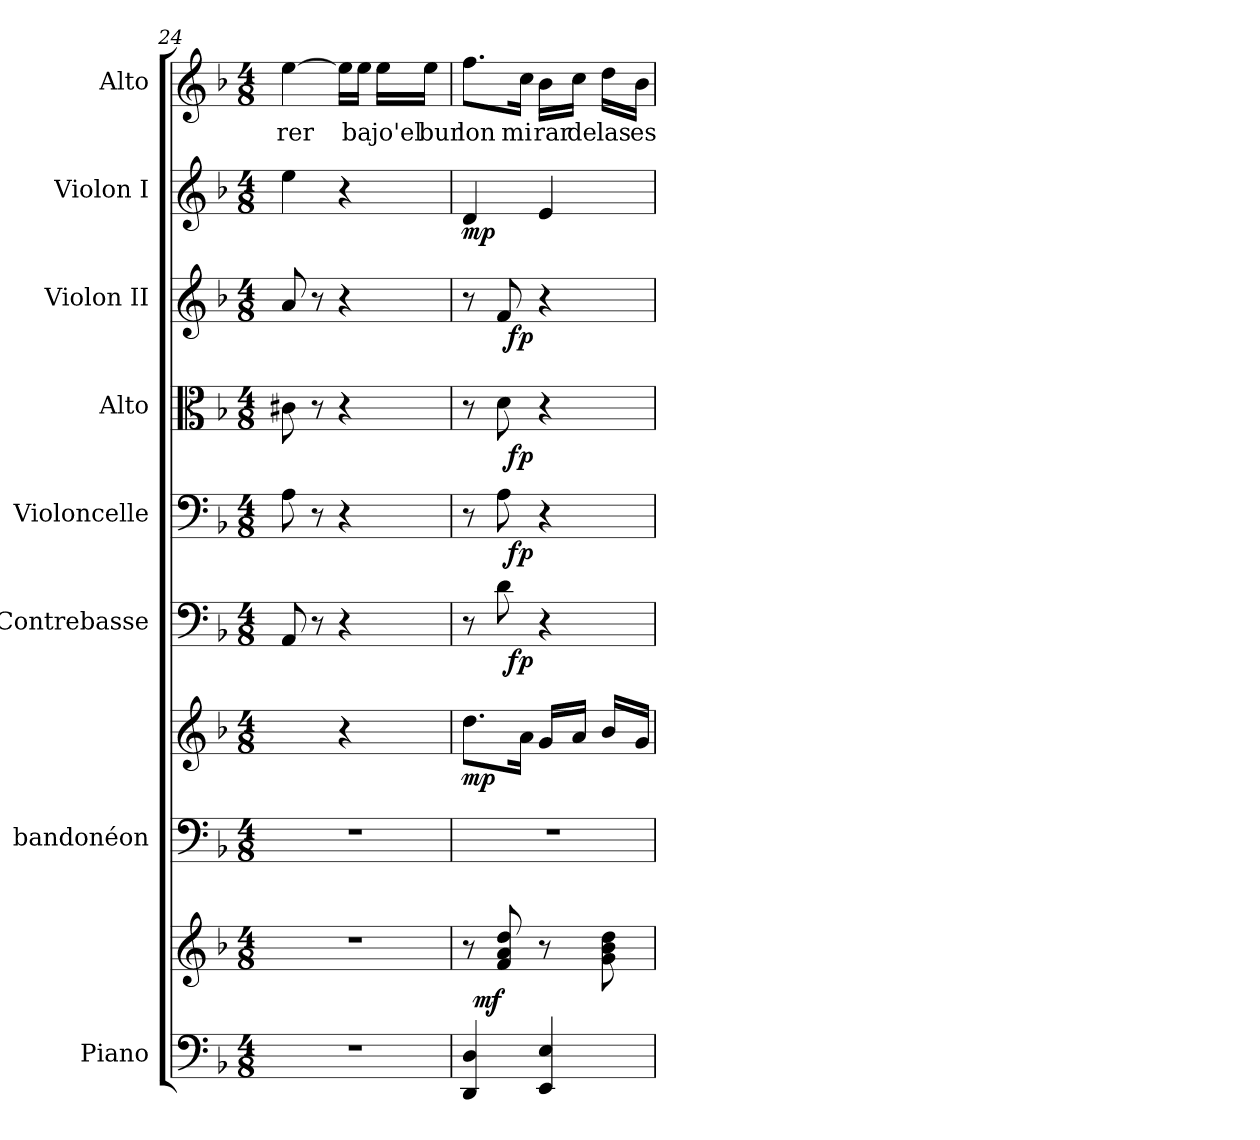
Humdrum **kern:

**kern	**kern	**dynam	**kern	**kern	**dynam	**kern	**dynam	**kern	**dynam	**kern	**dynam	**kern	**dynam	**kern	**dynam	**kern	**text
*part8	*part8	*part8	*part7	*part7	*part7	*part6	*part6	*part5	*part5	*part4	*part4	*part3	*part3	*part2	*part2	*part1	*part1
*staff10	*staff9	*staff9/10	*staff8	*staff7	*staff7/8	*staff6	*staff6	*staff5	*staff5	*staff4	*staff4	*staff3	*staff3	*staff2	*staff2	*staff1	*staff1
*I"Piano	*	*	*I"bandonéon	*	*	*I"Contrebasse	*	*I"Violoncelle	*	*I"Alto	*	*I"Violon II	*	*I"Violon I	*	*I"Alto	*
*I'Pno. 2	*	*	*I'bando.	*	*	*I'Cb.	*	*I'Vc.	*	*I'A	*	*I'Vln. II	*	*I'Vln. I	*	*I'A	*
!!LO:PB:g=z
*clefF4	*clefG2	*	*clefF4	*clefG2	*	*clefF4	*	*clefF4	*	*clefC3	*	*clefG2	*	*clefG2	*	*clefG2	*
*	*	*	*	*	*	*ITrd7c12	*	*	*	*	*	*	*	*	*	*	*
*k[b-]	*k[b-]	*	*k[b-]	*k[b-]	*	*k[b-]	*	*k[b-]	*	*k[b-]	*	*k[b-]	*	*k[b-]	*	*k[b-]	*
*d:	*d:	*	*d:	*d:	*	*d:	*	*d:	*	*d:	*	*d:	*	*d:	*	*d:	*
*M4/8	*M4/8	*	*M4/8	*M4/8	*	*M4/8	*	*M4/8	*	*M4/8	*	*M4/8	*	*M4/8	*	*M4/8	*
=24	=24	=24	=24	=24	=24	=24	=24	=24	=24	=24	=24	=24	=24	=24	=24	=24	=24
!	!	!	!	!	!	!	!	!	!	!	!	!	!	!	!	!	!LO:LY:b
2r	2r	.	2r	4a/yy	.	8AAA/	.	8A\	.	8c#X\	.	8a/	.	4ee\	.	[4ee\	rer
.	.	.	.	.	.	8r	.	8r	.	8r	.	8r	.	.	.	.	.
.	.	.	.	4r	.	4r	.	4r	.	4r	.	4r	.	4r	.	16ee\LL]	.
!	!	!	!	!	!	!	!	!	!	!	!	!	!	!	!	!	!LO:LY:b
.	.	.	.	.	.	.	.	.	.	.	.	.	.	.	.	16ee\JJ	ba
!	!	!	!	!	!	!	!	!	!	!	!	!	!	!	!	!	!LO:LY:b
.	.	.	.	.	.	.	.	.	.	.	.	.	.	.	.	16ee\LL	jo'el
!	!	!	!	!	!	!	!	!	!	!	!	!	!	!	!	!	!LO:LY:b
.	.	.	.	.	.	.	.	.	.	.	.	.	.	.	.	16ee\JJ	bur
=25	=25	=25	=25	=25	=25	=25	=25	=25	=25	=25	=25	=25	=25	=25	=25	=25	=25
!	!	!	!	!	!	!	!	!	!	!	!	!LO:TX:a:t=arco	!	!	!	!	!
!	!	!	!	!	!	!	!	!	!	!LO:TX:a:t=arco	!	!	!	!	!	!	!
!	!	!	!	!	!	!	!	!LO:TX:a:t=arco	!	!	!	!	!	!	!	!	!
!	!	!	!	!	!	!LO:TX:a:t=arco	!	!	!	!	!	!	!	!	!	!	!
!	!	!	!	!	!LO:DY:b	!	!	!	!	!	!	!	!	!	!LO:DY:b	!	!LO:LY:b
*^	*	*	*	*	*	*^	*	*^	*	*^	*	*^	*	*	*	*	*
4DD/ 4D/	32ryy	8r	.	2r	8.dd\L	mp	8r	8ryy	.	8r	8ryy	.	8r	8ryy	.	8r	8ryy	.	4d/	mp	8.ff\L	lon
!	!	!	!LO:DY:a=2	!	!	!	!	!	!	!	!	!	!	!	!	!	!	!	!	!	!	!
.	4...ryy	.	mf	.	.	.	.	.	.	.	.	.	.	.	.	.	.	.	.	.	.	.
.	.	8f/ 8a/ 8dd/	.	.	.	.	8D\	32ryy	.	8A\	32ryy	.	8d\	32ryy	.	8f/	32ryy	.	.	.	.	.
!	!	!	!	!	!	!	!	!	!LO:DY:b	!	!	!LO:DY:b	!	!	!LO:DY:b	!	!	!LO:DY:b	!	!	!	!
.	.	.	.	.	.	.	.	4ryy	fp	.	4ryy	fp	.	4ryy	fp	.	4ryy	fp	.	.	.	.
!	!	!	!	!	!	!	!	!	!	!	!	!	!	!	!	!	!	!	!	!	!	!LO:LY:b
.	.	.	.	.	16a\Jk	.	.	.	.	.	.	.	.	.	.	.	.	.	.	.	16cc\Jk	mi
!	!	!	!	!	!	!	!	!	!	!	!	!	!	!	!	!	!	!	!	!	!	!LO:LY:b
4EE/ 4E/	.	8r	.	.	16g/LL	.	4r	.	.	4r	.	.	4r	.	.	4r	.	.	4e/	.	16b-\LL	rar
!	!	!	!	!	!	!	!	!	!	!	!	!	!	!	!	!	!	!	!	!	!	!LO:LY:b
.	.	.	.	.	16a/JJ	.	.	.	.	.	.	.	.	.	.	.	.	.	.	.	16cc\JJ	de
!	!	!	!	!	!	!	!	!	!	!	!	!	!	!	!	!	!	!	!	!	!	!LO:LY:b
.	.	8g\ 8b-\ 8dd\	.	.	16b-/LL	.	.	.	.	.	.	.	.	.	.	.	.	.	.	.	16dd\LL	las
.	.	.	.	.	.	.	.	16.ryy	.	.	16.ryy	.	.	16.ryy	.	.	16.ryy	.	.	.	.	.
!	!	!	!	!	!	!	!	!	!	!	!	!	!	!	!	!	!	!	!	!	!	!LO:LY:b
.	.	.	.	.	16g/JJ	.	.	.	.	.	.	.	.	.	.	.	.	.	.	.	16b-\JJ	es
*	*	*	*	*	*	*	*v	*v	*	*	*	*	*v	*v	*	*v	*v	*	*	*	*	*
*v	*v	*	*	*	*	*	*	*	*v	*v	*	*	*	*	*	*	*	*	*
=	=	=	=	=	=	=	=	=	=	=	=	=	=	=	=	=	=
*-	*-	*-	*-	*-	*-	*-	*-	*-	*-	*-	*-	*-	*-	*-	*-	*-	*-
